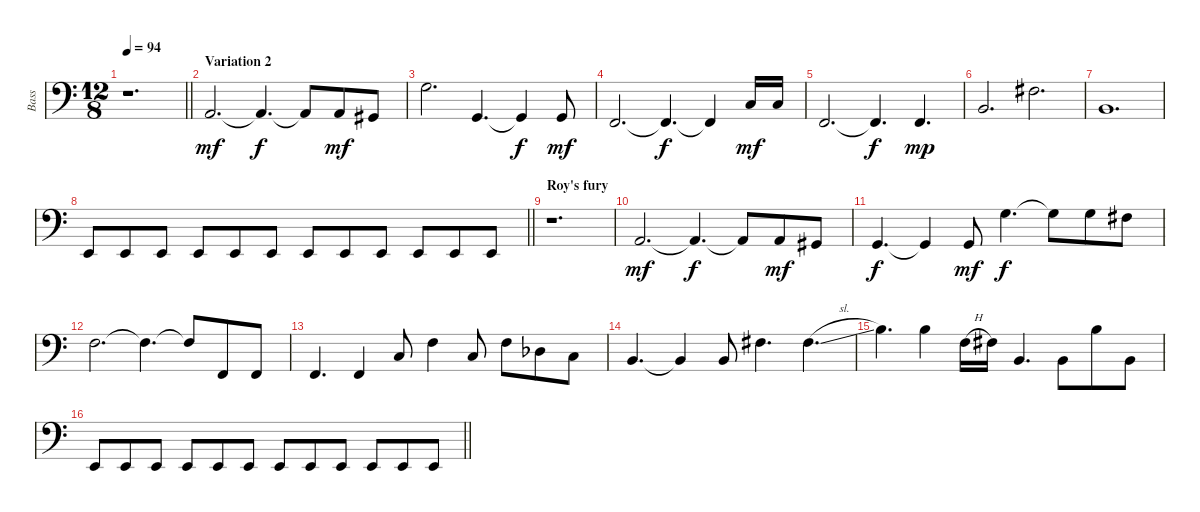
\track ("Bass" "Bass") {instrument electricbassfinger}
\staff {score}
\tuning (G2 D2 A1 E1) {hide}
\ts (12 8)
\tempo 94
\clef f4
\barLineRight lightlight
\ks c
r.1{d dy mf} |
\section ("" "Variation 2")
5.4.2{d} 5.4{t}.4{d dy f} 5.4{t}.8 5.4.8{dy mf} 4.4.8 |
0.1.2{d} 3.4.4{d} 3.4{t}.4{dy f} 3.4.8{dy mf} |
1.4.2{d} 1.4{t}.4{d dy f} 1.4{t}.4 3.3.16{dy mf} 3.3.16 |
1.4.2{d} 1.4{t}.4{d dy f} 1.4.4{d dy mp} |
2.3.2{d} 4.2.2{d} |
2.3.1{d} |
\barLineRight lightlight
0.4.8 0.4.8 0.4.8 0.4.8 0.4.8 0.4.8 0.4.8 0.4.8 0.4.8 0.4.8 0.4.8 0.4.8 |
\section ("" "Roy's fury")
r.1{d} |
0.3.2{d dy mf} 0.3{t}.4{d dy f} 0.3{t}.8 5.4.8{dy mf} 4.4.8 |
3.4.4{d dy f} 3.4{t}.4 3.4.8{dy mf} 5.2.4{d dy f} 5.2{t}.8 5.2.8 4.2.8 |
3.2.2{d} 3.2{t}.4{d} 3.2{t}.8 1.4.8 1.4.8 |
1.4.4{d} 1.4.4 3.3.8 3.2.4 3.3.8 3.2.8 4.3{acc b}.8 3.3.8 |
2.3.4{d} 2.3{t}.4 2.3.8 4.2.4{d} 4.2{sl}.4{d} |
9.2.4{d} 9.2.4 8.3{h}.16 9.3.16 7.4.4{d} 7.4.8 9.2.8 7.4.8 |
\barLineRight lightlight
0.4.8 0.4.8 0.4.8 0.4.8 0.4.8 0.4.8 0.4.8 0.4.8 0.4.8 0.4.8 0.4.8 0.4.8
